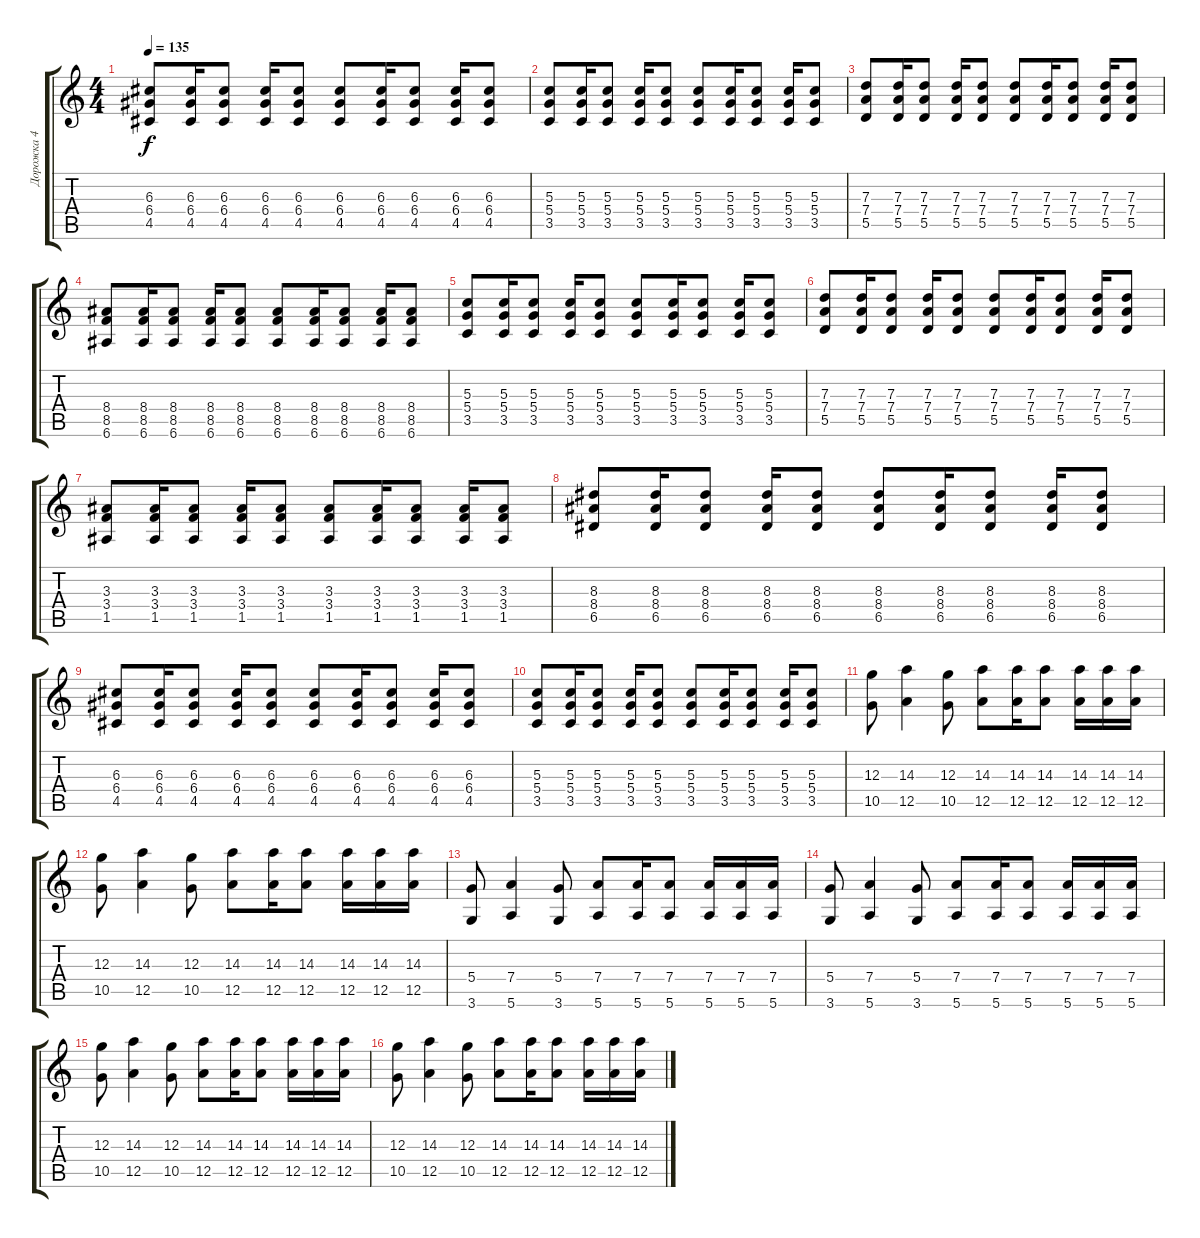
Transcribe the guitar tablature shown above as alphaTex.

\track ("Дорожка 4" "Дорожка 4") {instrument overdrivenguitar}
\staff {score tabs}
\tuning (E4 B3 G3 D3 A2 E2) {hide}
\ts (4 4)
\tempo 135
\clef g2
\ks c
(6.3 6.4 4.5).8{dy f} (6.3 6.4 4.5).16 (6.3 6.4 4.5).8 (6.3 6.4 4.5).16 (6.3 6.4 4.5).8 (6.3 6.4 4.5).8 (6.3 6.4 4.5).16 (6.3 6.4 4.5).8 (6.3 6.4 4.5).16 (6.3 6.4 4.5).8 |
(5.3 5.4 3.5).8 (5.3 5.4 3.5).16 (5.3 5.4 3.5).8 (5.3 5.4 3.5).16 (5.3 5.4 3.5).8 (5.3 5.4 3.5).8 (5.3 5.4 3.5).16 (5.3 5.4 3.5).8 (5.3 5.4 3.5).16 (5.3 5.4 3.5).8 |
(7.3 7.4 5.5).8 (7.3 7.4 5.5).16 (7.3 7.4 5.5).8 (7.3 7.4 5.5).16 (7.3 7.4 5.5).8 (7.3 7.4 5.5).8 (7.3 7.4 5.5).16 (7.3 7.4 5.5).8 (7.3 7.4 5.5).16 (7.3 7.4 5.5).8 |
(8.4 8.5 6.6).8 (8.4 8.5 6.6).16 (8.4 8.5 6.6).8 (8.4 8.5 6.6).16 (8.4 8.5 6.6).8 (8.4 8.5 6.6).8 (8.4 8.5 6.6).16 (8.4 8.5 6.6).8 (8.4 8.5 6.6).16 (8.4 8.5 6.6).8 |
(5.3 5.4 3.5).8 (5.3 5.4 3.5).16 (5.3 5.4 3.5).8 (5.3 5.4 3.5).16 (5.3 5.4 3.5).8 (5.3 5.4 3.5).8 (5.3 5.4 3.5).16 (5.3 5.4 3.5).8 (5.3 5.4 3.5).16 (5.3 5.4 3.5).8 |
(7.3 7.4 5.5).8 (7.3 7.4 5.5).16 (7.3 7.4 5.5).8 (7.3 7.4 5.5).16 (7.3 7.4 5.5).8 (7.3 7.4 5.5).8 (7.3 7.4 5.5).16 (7.3 7.4 5.5).8 (7.3 7.4 5.5).16 (7.3 7.4 5.5).8 |
(3.3 3.4 1.5).8 (3.3 3.4 1.5).16 (3.3 3.4 1.5).8 (3.3 3.4 1.5).16 (3.3 3.4 1.5).8 (3.3 3.4 1.5).8 (3.3 3.4 1.5).16 (3.3 3.4 1.5).8 (3.3 3.4 1.5).16 (3.3 3.4 1.5).8 |
(8.3 8.4 6.5).8 (8.3 8.4 6.5).16 (8.3 8.4 6.5).8 (8.3 8.4 6.5).16 (8.3 8.4 6.5).8 (8.3 8.4 6.5).8 (8.3 8.4 6.5).16 (8.3 8.4 6.5).8 (8.3 8.4 6.5).16 (8.3 8.4 6.5).8 |
(6.3 6.4 4.5).8 (6.3 6.4 4.5).16 (6.3 6.4 4.5).8 (6.3 6.4 4.5).16 (6.3 6.4 4.5).8 (6.3 6.4 4.5).8 (6.3 6.4 4.5).16 (6.3 6.4 4.5).8 (6.3 6.4 4.5).16 (6.3 6.4 4.5).8 |
(5.3 5.4 3.5).8 (5.3 5.4 3.5).16 (5.3 5.4 3.5).8 (5.3 5.4 3.5).16 (5.3 5.4 3.5).8 (5.3 5.4 3.5).8 (5.3 5.4 3.5).16 (5.3 5.4 3.5).8 (5.3 5.4 3.5).16 (5.3 5.4 3.5).8 |
(12.3 10.5).8 (14.3 12.5).4 (12.3 10.5).8 (14.3 12.5).8 (14.3 12.5).16 (14.3 12.5).8 (14.3 12.5).16 (14.3 12.5).16 (14.3 12.5).16 |
(12.3 10.5).8 (14.3 12.5).4 (12.3 10.5).8 (14.3 12.5).8 (14.3 12.5).16 (14.3 12.5).8 (14.3 12.5).16 (14.3 12.5).16 (14.3 12.5).16 |
(5.4 3.6).8 (7.4 5.6).4 (5.4 3.6).8 (7.4 5.6).8 (7.4 5.6).16 (7.4 5.6).8 (7.4 5.6).16 (7.4 5.6).16 (7.4 5.6).16 |
(5.4 3.6).8 (7.4 5.6).4 (5.4 3.6).8 (7.4 5.6).8 (7.4 5.6).16 (7.4 5.6).8 (7.4 5.6).16 (7.4 5.6).16 (7.4 5.6).16 |
(12.3 10.5).8 (14.3 12.5).4 (12.3 10.5).8 (14.3 12.5).8 (14.3 12.5).16 (14.3 12.5).8 (14.3 12.5).16 (14.3 12.5).16 (14.3 12.5).16 |
(12.3 10.5).8 (14.3 12.5).4 (12.3 10.5).8 (14.3 12.5).8 (14.3 12.5).16 (14.3 12.5).8 (14.3 12.5).16 (14.3 12.5).16 (14.3 12.5).16
